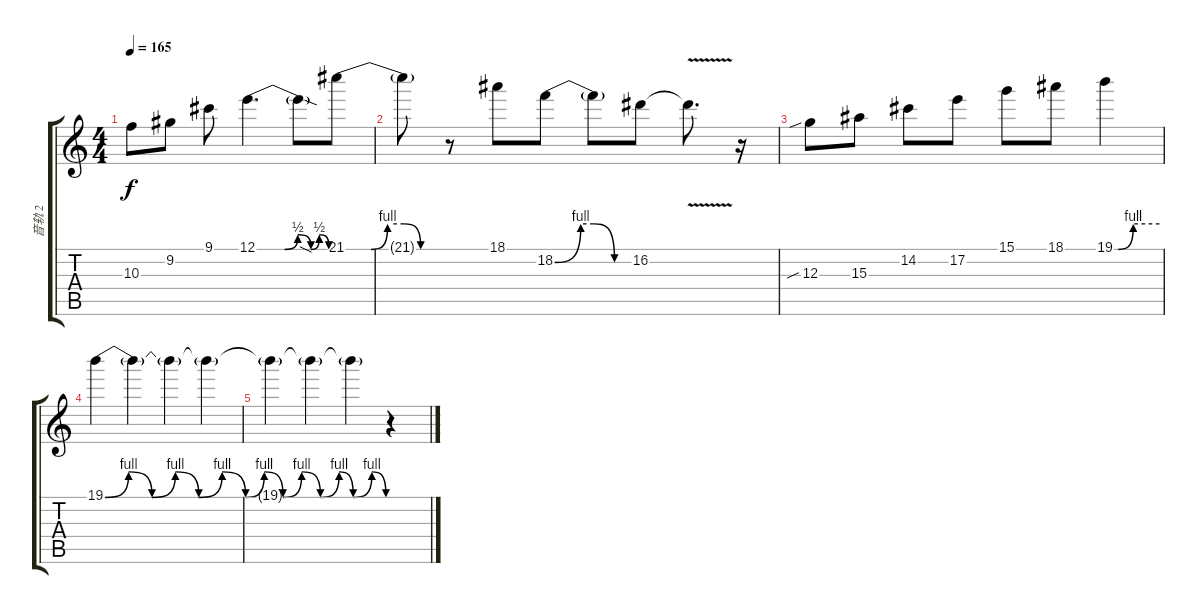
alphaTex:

\track ("音轨 2" "音轨 2") {instrument distortionguitar}
\staff {score tabs}
\tuning (E4 B3 G3 D3 A2 E2) {hide}
\ts (4 4)
\tempo 165
\clef g2
\ks c
10.3.8{dy f} 9.2.8 9.1.8 12.1{be (custom 0 0 23 0 34 2 45 0 52 2 60 0)}.4{d} 12.1{sod t}.8 21.1{be (custom 0 0 15 0 25 4 35 4 45 0 53 0 60 0)}.8 |
21.1{t}.8 r.8 18.1.8 18.2{be (custom 0 0 20 4 30 4 46 0 60 0)}.8 18.2{t}.8 16.2.8 16.2{v t}.8{d} r.16 |
12.3{sib}.8 15.3.8 14.2.8 17.2.8 15.1.8 18.1.8 19.1{be (custom 0 0 5 0 25 4 60 4)}.4 |
19.1{be (custom 0 0 5 4 10 0 15 4 20 0 25 4 30 0 34 4 38 0 42 4 46 0 50 4 53 0 57 4 60 0)}.4{volume 0} 19.1{t}.4 19.1{t}.4 19.1{t}.4 |
19.1{t}.4 19.1{t}.4 19.1{t}.4 r.4
